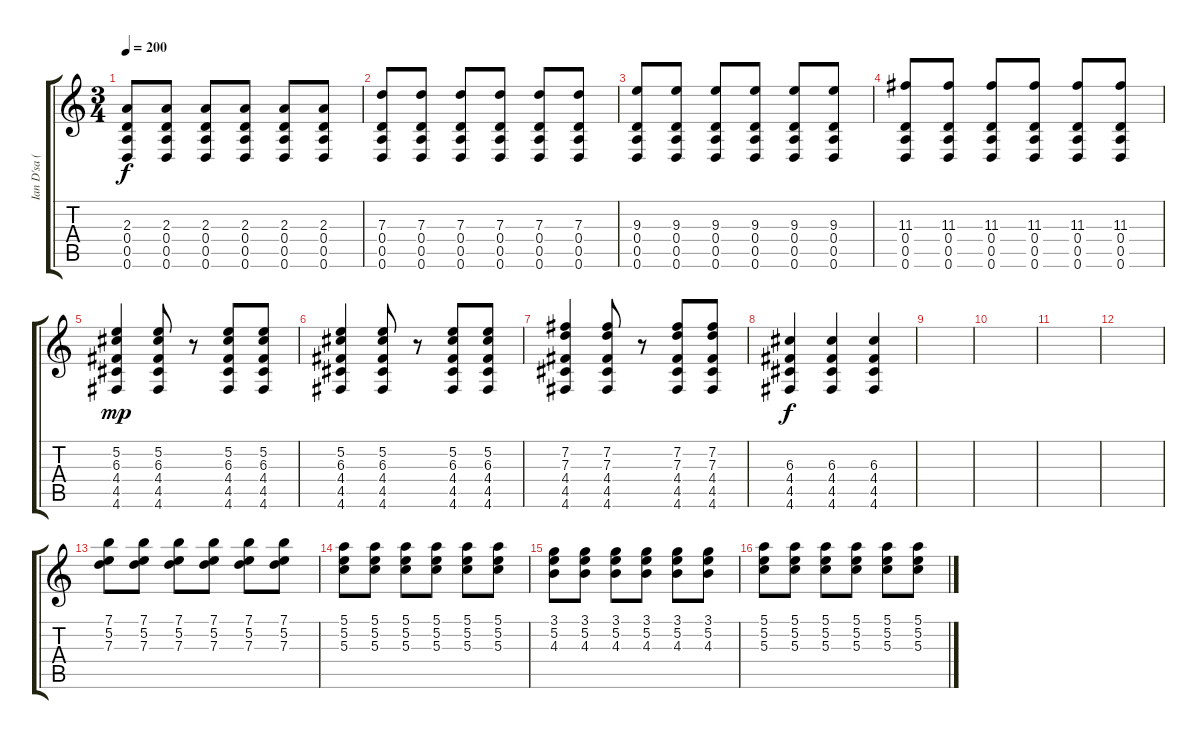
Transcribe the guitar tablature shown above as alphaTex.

\track ("Ian D'sa (Distortion)" "Ian D'sa (") {instrument distortionguitar}
\staff {score tabs}
\tuning (E4 B3 G3 D3 A2 D2) {hide}
\ts (3 4)
\tempo 200
\clef g2
\ks c
(2.3 0.4 0.5 0.6).8{dy f} (2.3 0.4 0.5 0.6).8 (2.3 0.4 0.5 0.6).8 (2.3 0.4 0.5 0.6).8 (2.3 0.4 0.5 0.6).8 (2.3 0.4 0.5 0.6).8 |
(7.3 0.4 0.5 0.6).8 (7.3 0.4 0.5 0.6).8 (7.3 0.4 0.5 0.6).8 (7.3 0.4 0.5 0.6).8 (7.3 0.4 0.5 0.6).8 (7.3 0.4 0.5 0.6).8 |
(9.3 0.4 0.5 0.6).8 (9.3 0.4 0.5 0.6).8 (9.3 0.4 0.5 0.6).8 (9.3 0.4 0.5 0.6).8 (9.3 0.4 0.5 0.6).8 (9.3 0.4 0.5 0.6).8 |
(11.3 0.4 0.5 0.6).8 (11.3 0.4 0.5 0.6).8 (11.3 0.4 0.5 0.6).8 (11.3 0.4 0.5 0.6).8 (11.3 0.4 0.5 0.6).8 (11.3 0.4 0.5 0.6).8 |
(5.2 6.3 4.4 4.5 4.6).4{dy mp} (5.2 6.3 4.4 4.5 4.6).8 r.8 (5.2 6.3 4.4 4.5 4.6).8 (5.2 6.3 4.4 4.5 4.6).8 |
(5.2 6.3 4.4 4.5 4.6).4 (5.2 6.3 4.4 4.5 4.6).8 r.8 (5.2 6.3 4.4 4.5 4.6).8 (5.2 6.3 4.4 4.5 4.6).8 |
(7.2 7.3 4.4 4.5 4.6).4 (7.2 7.3 4.4 4.5 4.6).8 r.8 (7.2 7.3 4.4 4.5 4.6).8 (7.2 7.3 4.4 4.5 4.6).8 |
(6.3 4.4 4.5 4.6).4{dy f} (6.3 4.4 4.5 4.6).4 (6.3 4.4 4.5 4.6).4 |
|
|
|
|
(7.1 5.2 7.3).8 (7.1 5.2 7.3).8 (7.1 5.2 7.3).8 (7.1 5.2 7.3).8 (7.1 5.2 7.3).8 (7.1 5.2 7.3).8 |
(5.1 5.2 5.3).8 (5.1 5.2 5.3).8 (5.1 5.2 5.3).8 (5.1 5.2 5.3).8 (5.1 5.2 5.3).8 (5.1 5.2 5.3).8 |
(3.1 5.2 4.3).8 (3.1 5.2 4.3).8 (3.1 5.2 4.3).8 (3.1 5.2 4.3).8 (3.1 5.2 4.3).8 (3.1 5.2 4.3).8 |
(5.1 5.2 5.3).8 (5.1 5.2 5.3).8 (5.1 5.2 5.3).8 (5.1 5.2 5.3).8 (5.1 5.2 5.3).8 (5.1 5.2 5.3).8
